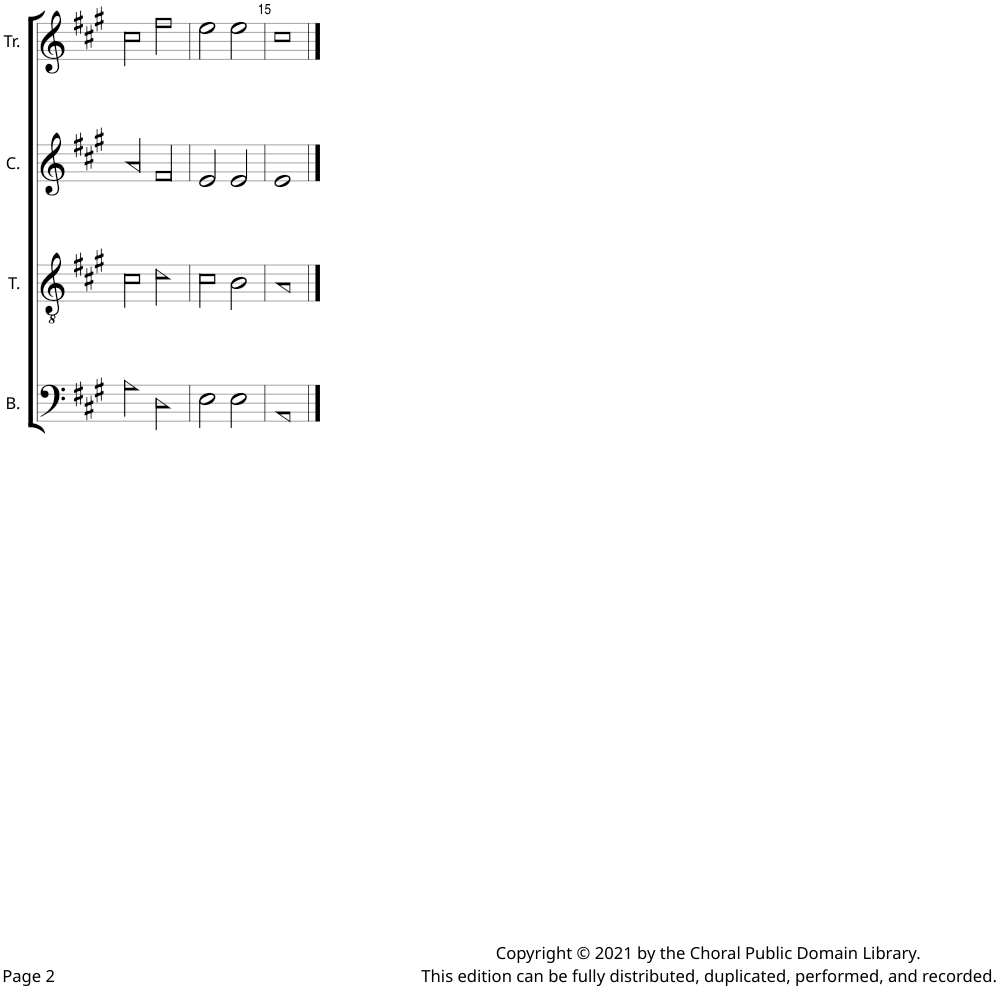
**kern	**kern	**kern	**kern
*part4	*part3	*part2	*part1
*staff4	*staff3	*staff2	*staff1
*I"B.	*I"T.	*I"C.	*I"Tr.
*I'B.	*I'T.	*I'C.	*I'Tr.
!!LO:PB:g=z
*clefF4	*clefGv2	*clefG2	*clefG2
*k[f#c#g#]	*k[f#c#g#]	*k[f#c#g#]	*k[f#c#g#]
*M4/4	*M4/4	*M4/4	*M4/4
*met(c)	*met(c)	*met(c)	*met(c)
=13	=13	=13	=13
2A!\	2c#!\	2a!/	2cc#!\
2D!\	2d!\	2f#!/	2ff#!\
=14	=14	=14	=14
2E!\	2c#!\	2e!/	2ee!\
2E!\	2B!\	2e!/	2ee!\
=15	=15	=15	=15
1AA!	1A!	1e!	1cc#!
==	==	==	==
*-	*-	*-	*-
